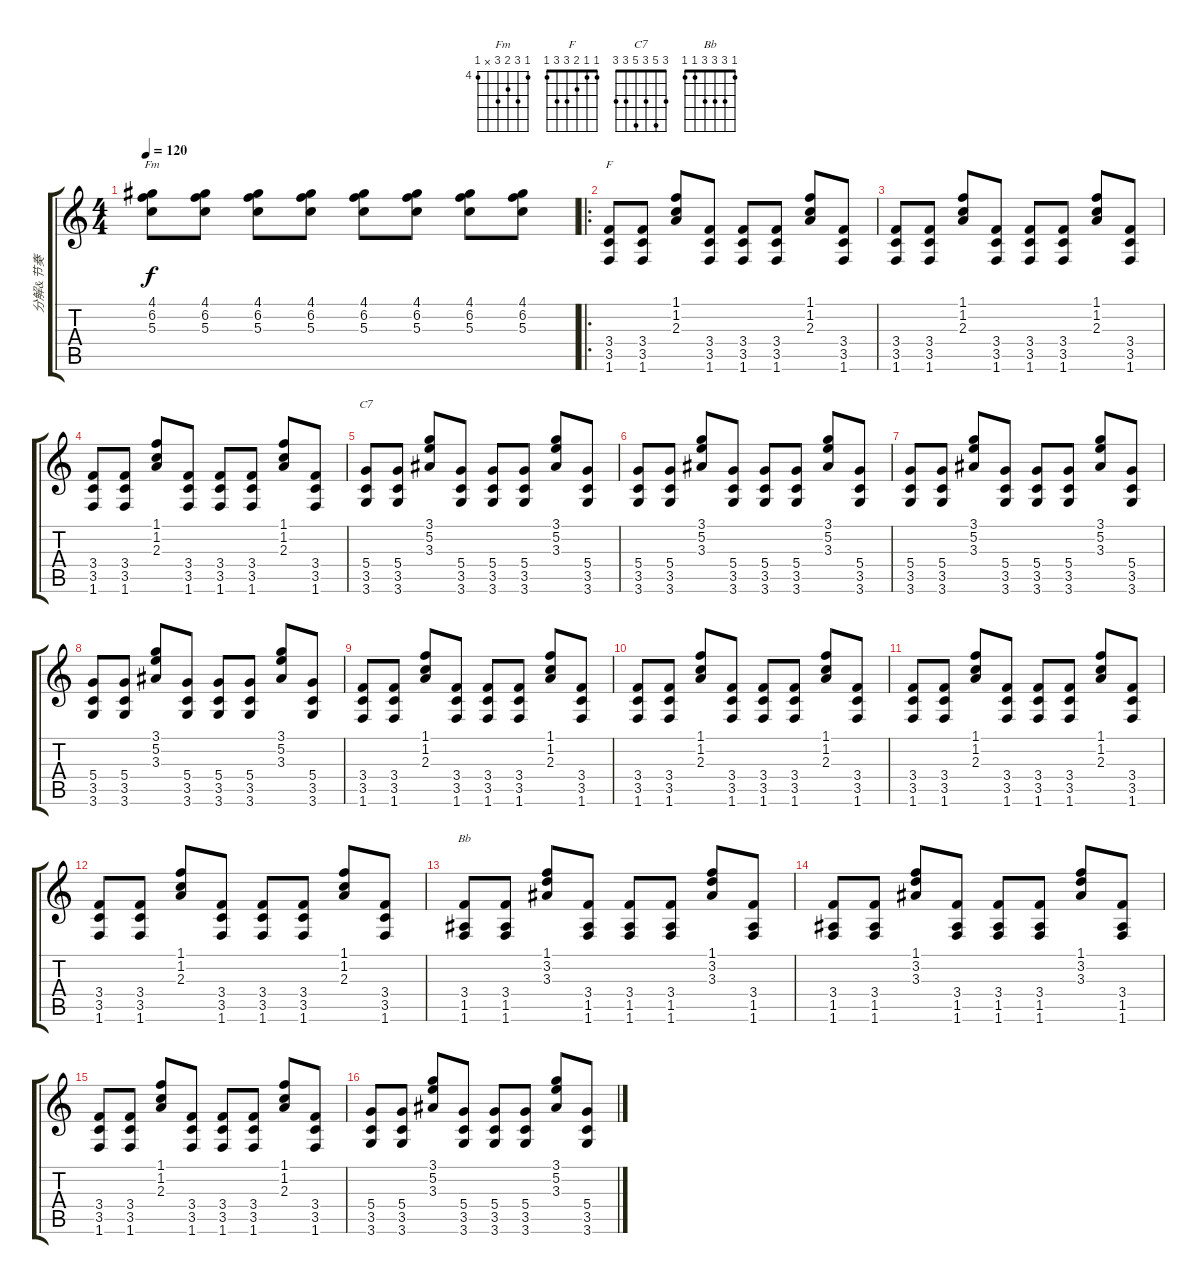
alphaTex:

\track ("分解&节奏" "分解&节奏") {instrument acousticguitarsteel}
\staff {score tabs}
\tuning (E4 B3 G3 D3 A2 E2) {hide}
\chord ("Fm" 4 6 5 6 x 4) {firstfret 4}
\chord ("F" 1 1 2 3 3 1)
\chord ("C7" 3 5 3 5 3 3)
\chord ("Bb" 1 3 3 3 1 1)
\ts (4 4)
\tempo 120
\clef g2
\ks c
(4.1 6.2 5.3).8{ch "Fm" dy f} (4.1 6.2 5.3).8 (4.1 6.2 5.3).8 (4.1 6.2 5.3).8 (4.1 6.2 5.3).8 (4.1 6.2 5.3).8 (4.1 6.2 5.3).8 (4.1 6.2 5.3).8 |
\ro
(3.4 3.5 1.6).8{ch "F"} (3.4 3.5 1.6).8 (1.1 1.2 2.3).8 (3.4 3.5 1.6).8 (3.4 3.5 1.6).8 (3.4 3.5 1.6).8 (1.1 1.2 2.3).8 (3.4 3.5 1.6).8 |
(3.4 3.5 1.6).8 (3.4 3.5 1.6).8 (1.1 1.2 2.3).8 (3.4 3.5 1.6).8 (3.4 3.5 1.6).8 (3.4 3.5 1.6).8 (1.1 1.2 2.3).8 (3.4 3.5 1.6).8 |
(3.4 3.5 1.6).8 (3.4 3.5 1.6).8 (1.1 1.2 2.3).8 (3.4 3.5 1.6).8 (3.4 3.5 1.6).8 (3.4 3.5 1.6).8 (1.1 1.2 2.3).8 (3.4 3.5 1.6).8 |
(5.4 3.5 3.6).8{ch "C7"} (5.4 3.5 3.6).8 (3.1 5.2 3.3).8 (5.4 3.5 3.6).8 (5.4 3.5 3.6).8 (5.4 3.5 3.6).8 (3.1 5.2 3.3).8 (5.4 3.5 3.6).8 |
(5.4 3.5 3.6).8 (5.4 3.5 3.6).8 (3.1 5.2 3.3).8 (5.4 3.5 3.6).8 (5.4 3.5 3.6).8 (5.4 3.5 3.6).8 (3.1 5.2 3.3).8 (5.4 3.5 3.6).8 |
(5.4 3.5 3.6).8 (5.4 3.5 3.6).8 (3.1 5.2 3.3).8 (5.4 3.5 3.6).8 (5.4 3.5 3.6).8 (5.4 3.5 3.6).8 (3.1 5.2 3.3).8 (5.4 3.5 3.6).8 |
(5.4 3.5 3.6).8 (5.4 3.5 3.6).8 (3.1 5.2 3.3).8 (5.4 3.5 3.6).8 (5.4 3.5 3.6).8 (5.4 3.5 3.6).8 (3.1 5.2 3.3).8 (5.4 3.5 3.6).8 |
(3.4 3.5 1.6).8 (3.4 3.5 1.6).8 (1.1 1.2 2.3).8 (3.4 3.5 1.6).8 (3.4 3.5 1.6).8 (3.4 3.5 1.6).8 (1.1 1.2 2.3).8 (3.4 3.5 1.6).8 |
(3.4 3.5 1.6).8 (3.4 3.5 1.6).8 (1.1 1.2 2.3).8 (3.4 3.5 1.6).8 (3.4 3.5 1.6).8 (3.4 3.5 1.6).8 (1.1 1.2 2.3).8 (3.4 3.5 1.6).8 |
(3.4 3.5 1.6).8 (3.4 3.5 1.6).8 (1.1 1.2 2.3).8 (3.4 3.5 1.6).8 (3.4 3.5 1.6).8 (3.4 3.5 1.6).8 (1.1 1.2 2.3).8 (3.4 3.5 1.6).8 |
(3.4 3.5 1.6).8 (3.4 3.5 1.6).8 (1.1 1.2 2.3).8 (3.4 3.5 1.6).8 (3.4 3.5 1.6).8 (3.4 3.5 1.6).8 (1.1 1.2 2.3).8 (3.4 3.5 1.6).8 |
(3.4 1.5 1.6).8{ch "Bb"} (3.4 1.5 1.6).8 (1.1 3.2 3.3).8 (3.4 1.5 1.6).8 (3.4 1.5 1.6).8 (3.4 1.5 1.6).8 (1.1 3.2 3.3).8 (3.4 1.5 1.6).8 |
(3.4 1.5 1.6).8 (3.4 1.5 1.6).8 (1.1 3.2 3.3).8 (3.4 1.5 1.6).8 (3.4 1.5 1.6).8 (3.4 1.5 1.6).8 (1.1 3.2 3.3).8 (3.4 1.5 1.6).8 |
(3.4 3.5 1.6).8 (3.4 3.5 1.6).8 (1.1 1.2 2.3).8 (3.4 3.5 1.6).8 (3.4 3.5 1.6).8 (3.4 3.5 1.6).8 (1.1 1.2 2.3).8 (3.4 3.5 1.6).8 |
(5.4 3.5 3.6).8 (5.4 3.5 3.6).8 (3.1 5.2 3.3).8 (5.4 3.5 3.6).8 (5.4 3.5 3.6).8 (5.4 3.5 3.6).8 (3.1 5.2 3.3).8 (5.4 3.5 3.6).8
